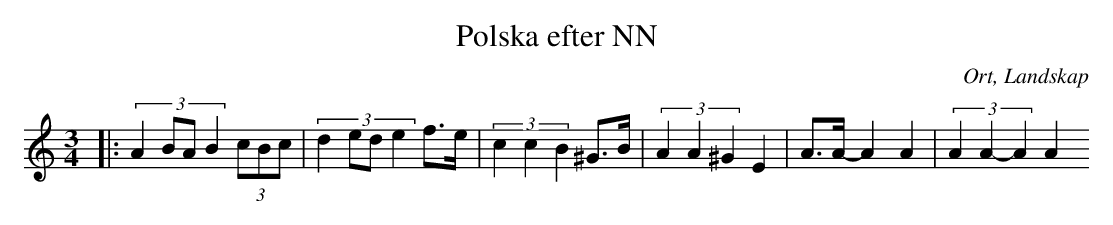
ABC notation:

X:1
T:Polska efter NN
O:Ort, Landskap
M:3/4
L:1/8
K:C
|: (3:2:4 A2 BA B2 (3cBc| (3:2:4 d2 ed e2 f>e|(3:2:3 c2 c2 B2 ^G>B|(3:2:3 A2 A2 ^G2 E2|A>A-A2 A2|(3:2:3 A2 A2-A2 A2
